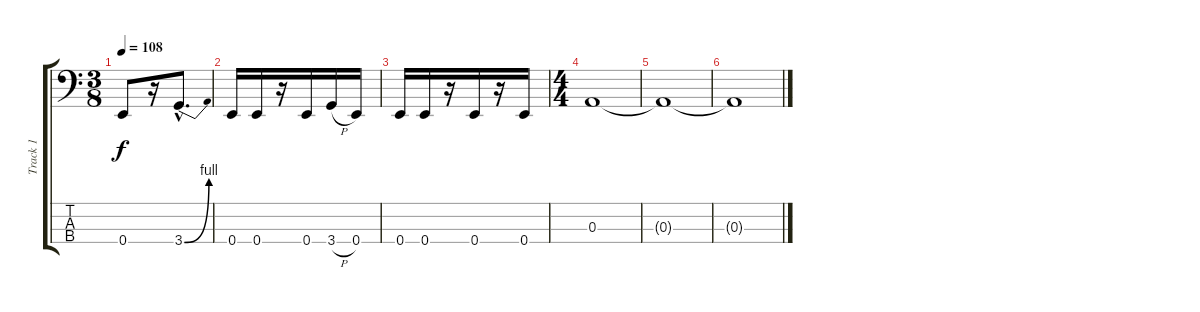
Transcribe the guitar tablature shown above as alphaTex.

\track ("Track 1" "Track 1") {instrument electricbassfinger}
\staff {score tabs}
\tuning (G2 D2 A1 E1) {hide}
\ts (3 8)
\tempo 108
\clef f4
\ks c
0.4.8{dy f} r.16 3.4{be (bend 0 0 60 4) hac}.8{d} |
0.4.16 0.4.16 r.16 0.4.16 3.4{h}.16 0.4.16 |
0.4.16 0.4.16 r.16 0.4.16 r.16 0.4.16 |
\ts (4 4)
0.3.1 |
0.3{t}.1{volume 0} |
0.3{t}.1
